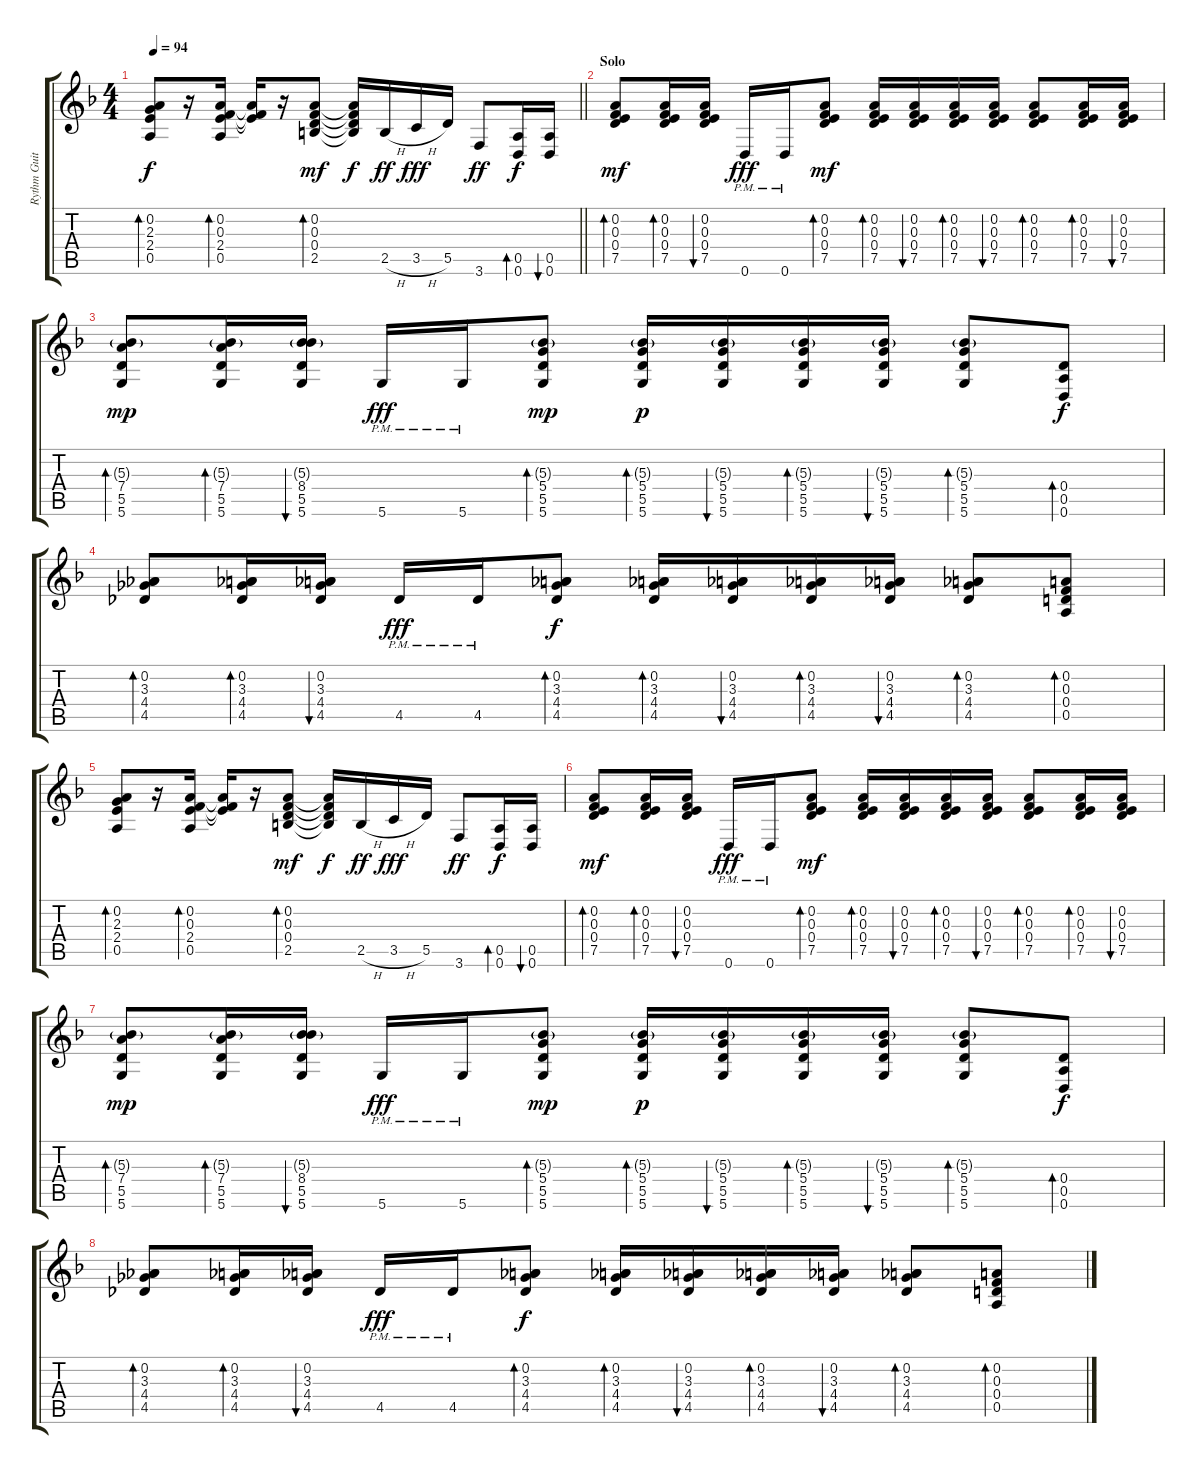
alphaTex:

\track ("Rythm Guitar 2" "Rythm Guit") {instrument distortionguitar}
\staff {score tabs}
\tuning (E4 A3 F3 D3 A2 D2) {hide}
\ts (4 4)
\tempo 94
\clef g2
\barLineRight lightlight
\ks dminor
(0.2 2.3 2.4 0.5).8{bd 30 dy f} r.16 (0.2 0.3 2.4 0.5).16{bd 30} (0.2{t} 0.3{t} 2.4{t}).16 r.16 (0.2 0.3 0.4 2.5).8{bd 30 dy mf} (0.2{t} 0.3{t} 0.4{t} 2.5{t}).16{dy f} 2.5{h}.16{dy ff} 3.5{h}.16{dy fff} 5.5.16 3.6.8{dy ff} (0.5 0.6).16{bd 30 dy f} (0.5 0.6).16{bu 30} |
\section ("" "Solo")
(0.2 0.3 0.4 7.5).8{bd 30 dy mf} (0.2 0.3 0.4 7.5).16{bd 30} (0.2 0.3 0.4 7.5).16{bu 30} 0.6{pm}.16{dy fff} 0.6{pm}.16 (0.2 0.3 0.4 7.5).8{bd 30 dy mf} (0.2 0.3 0.4 7.5).16{bd 30} (0.2 0.3 0.4 7.5).16{bu 30} (0.2 0.3 0.4 7.5).16{bd 30} (0.2 0.3 0.4 7.5).16{bu 30} (0.2 0.3 0.4 7.5).8{bd 30} (0.2 0.3 0.4 7.5).16{bd 30} (0.2 0.3 0.4 7.5).16{bu 30} |
(5.3{g} 7.4 5.5 5.6).8{bd 30 dy mp} (5.3{g} 7.4 5.5 5.6).16{bd 30} (5.3{g} 8.4 5.5 5.6).16{bu 30} 5.6{pm}.16{dy fff} 5.6{pm}.16 (5.3{g} 5.4 5.5 5.6).8{bd 30 dy mp} (5.3{g} 5.4 5.5 5.6).16{bd 30 dy p} (5.3{g} 5.4 5.5 5.6).16{bu 30} (5.3{g} 5.4 5.5 5.6).16{bd 30} (5.3{g} 5.4 5.5 5.6).16{bu 30} (5.3{g} 5.4 5.5 5.6).8{bd 30} (0.4 0.5 0.6).8{bd 30 dy f} |
(0.2 3.3 4.4 4.5).8{bd 30} (0.2 3.3 4.4 4.5).16{bd 30} (0.2 3.3 4.4 4.5).16{bu 30} 4.5{pm}.16{dy fff} 4.5{pm}.16 (0.2 3.3 4.4 4.5).8{bd 30 dy f} (0.2 3.3 4.4 4.5).16{bd 30} (0.2 3.3 4.4 4.5).16{bu 30} (0.2 3.3 4.4 4.5).16{bd 30} (0.2 3.3 4.4 4.5).16{bu 30} (0.2 3.3 4.4 4.5).8{bd 30} (0.2 0.3 0.4 0.5).8{bd 30} |
(0.2 2.3 2.4 0.5).8{bd 30} r.16 (0.2 0.3 2.4 0.5).16{bd 30} (0.2{t} 0.3{t} 2.4{t}).16 r.16 (0.2 0.3 0.4 2.5).8{bd 30 dy mf} (0.2{t} 0.3{t} 0.4{t} 2.5{t}).16{dy f} 2.5{h}.16{dy ff} 3.5{h}.16{dy fff} 5.5.16 3.6.8{dy ff} (0.5 0.6).16{bd 30 dy f} (0.5 0.6).16{bu 30} |
(0.2 0.3 0.4 7.5).8{bd 30 dy mf} (0.2 0.3 0.4 7.5).16{bd 30} (0.2 0.3 0.4 7.5).16{bu 30} 0.6{pm}.16{dy fff} 0.6{pm}.16 (0.2 0.3 0.4 7.5).8{bd 30 dy mf} (0.2 0.3 0.4 7.5).16{bd 30} (0.2 0.3 0.4 7.5).16{bu 30} (0.2 0.3 0.4 7.5).16{bd 30} (0.2 0.3 0.4 7.5).16{bu 30} (0.2 0.3 0.4 7.5).8{bd 30} (0.2 0.3 0.4 7.5).16{bd 30} (0.2 0.3 0.4 7.5).16{bu 30} |
(5.3{g} 7.4 5.5 5.6).8{bd 30 dy mp} (5.3{g} 7.4 5.5 5.6).16{bd 30} (5.3{g} 8.4 5.5 5.6).16{bu 30} 5.6{pm}.16{dy fff} 5.6{pm}.16 (5.3{g} 5.4 5.5 5.6).8{bd 30 dy mp} (5.3{g} 5.4 5.5 5.6).16{bd 30 dy p} (5.3{g} 5.4 5.5 5.6).16{bu 30} (5.3{g} 5.4 5.5 5.6).16{bd 30} (5.3{g} 5.4 5.5 5.6).16{bu 30} (5.3{g} 5.4 5.5 5.6).8{bd 30} (0.4 0.5 0.6).8{bd 30 dy f} |
(0.2 3.3 4.4 4.5).8{bd 30} (0.2 3.3 4.4 4.5).16{bd 30} (0.2 3.3 4.4 4.5).16{bu 30} 4.5{pm}.16{dy fff} 4.5{pm}.16 (0.2 3.3 4.4 4.5).8{bd 30 dy f} (0.2 3.3 4.4 4.5).16{bd 30} (0.2 3.3 4.4 4.5).16{bu 30} (0.2 3.3 4.4 4.5).16{bd 30} (0.2 3.3 4.4 4.5).16{bu 30} (0.2 3.3 4.4 4.5).8{bd 30} (0.2 0.3 0.4 0.5).8{bd 30}
